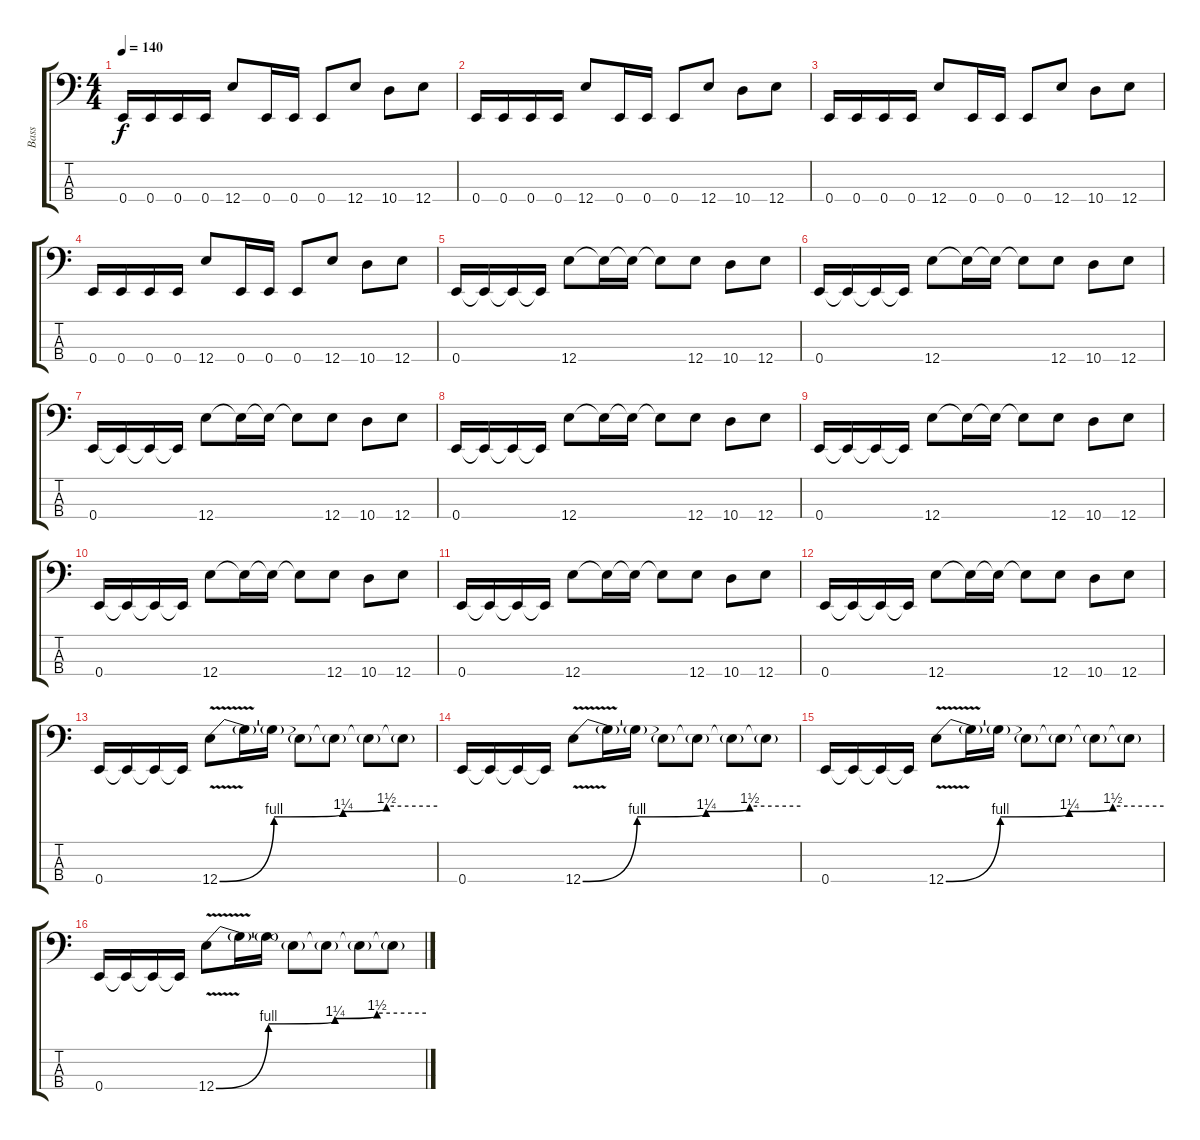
\track ("Bass" "Bass") {instrument fretlessbass}
\staff {score tabs}
\tuning (G2 D2 A1 E1) {hide}
\ts (4 4)
\tempo 140
\clef f4
\ks c
0.4.16{dy f} 0.4.16 0.4.16 0.4.16 12.4.8 0.4.16 0.4.16 0.4.8 12.4.8 10.4.8 12.4.8 |
0.4.16 0.4.16 0.4.16 0.4.16 12.4.8 0.4.16 0.4.16 0.4.8 12.4.8 10.4.8 12.4.8 |
0.4.16 0.4.16 0.4.16 0.4.16 12.4.8 0.4.16 0.4.16 0.4.8 12.4.8 10.4.8 12.4.8 |
0.4.16 0.4.16 0.4.16 0.4.16 12.4.8 0.4.16 0.4.16 0.4.8 12.4.8 10.4.8 12.4.8 |
0.4.16 0.4{t}.16 0.4{t}.16 0.4{t}.16 12.4.8 12.4{t}.16 12.4{t}.16 12.4{t}.8 12.4.8 10.4.8 12.4.8 |
0.4.16 0.4{t}.16 0.4{t}.16 0.4{t}.16 12.4.8 12.4{t}.16 12.4{t}.16 12.4{t}.8 12.4.8 10.4.8 12.4.8 |
0.4.16 0.4{t}.16 0.4{t}.16 0.4{t}.16 12.4.8 12.4{t}.16 12.4{t}.16 12.4{t}.8 12.4.8 10.4.8 12.4.8 |
0.4.16 0.4{t}.16 0.4{t}.16 0.4{t}.16 12.4.8 12.4{t}.16 12.4{t}.16 12.4{t}.8 12.4.8 10.4.8 12.4.8 |
0.4.16 0.4{t}.16 0.4{t}.16 0.4{t}.16 12.4.8 12.4{t}.16 12.4{t}.16 12.4{t}.8 12.4.8 10.4.8 12.4.8 |
0.4.16 0.4{t}.16 0.4{t}.16 0.4{t}.16 12.4.8 12.4{t}.16 12.4{t}.16 12.4{t}.8 12.4.8 10.4.8 12.4.8 |
0.4.16 0.4{t}.16 0.4{t}.16 0.4{t}.16 12.4.8 12.4{t}.16 12.4{t}.16 12.4{t}.8 12.4.8 10.4.8 12.4.8 |
0.4.16 0.4{t}.16 0.4{t}.16 0.4{t}.16 12.4.8 12.4{t}.16 12.4{t}.16 12.4{t}.8 12.4.8 10.4.8 12.4.8 |
0.4.16 0.4{t}.16 0.4{t}.16 0.4{t}.16 12.4{be (custom 0 0 15 4 34 5 46 6 60 6) v}.8 12.4{t}.16 12.4{t}.16 12.4{t}.8 12.4{t}.8 12.4{t}.8 12.4{t}.8 |
0.4.16 0.4{t}.16 0.4{t}.16 0.4{t}.16 12.4{be (custom 0 0 15 4 34 5 46 6 60 6) v}.8 12.4{t}.16 12.4{t}.16 12.4{t}.8 12.4{t}.8 12.4{t}.8 12.4{t}.8 |
0.4.16 0.4{t}.16 0.4{t}.16 0.4{t}.16 12.4{be (custom 0 0 15 4 34 5 46 6 60 6) v}.8 12.4{t}.16 12.4{t}.16 12.4{t}.8 12.4{t}.8 12.4{t}.8 12.4{t}.8 |
0.4.16 0.4{t}.16 0.4{t}.16 0.4{t}.16 12.4{be (custom 0 0 15 4 34 5 46 6 60 6) v}.8 12.4{t}.16 12.4{t}.16 12.4{t}.8 12.4{t}.8 12.4{t}.8 12.4{t}.8
